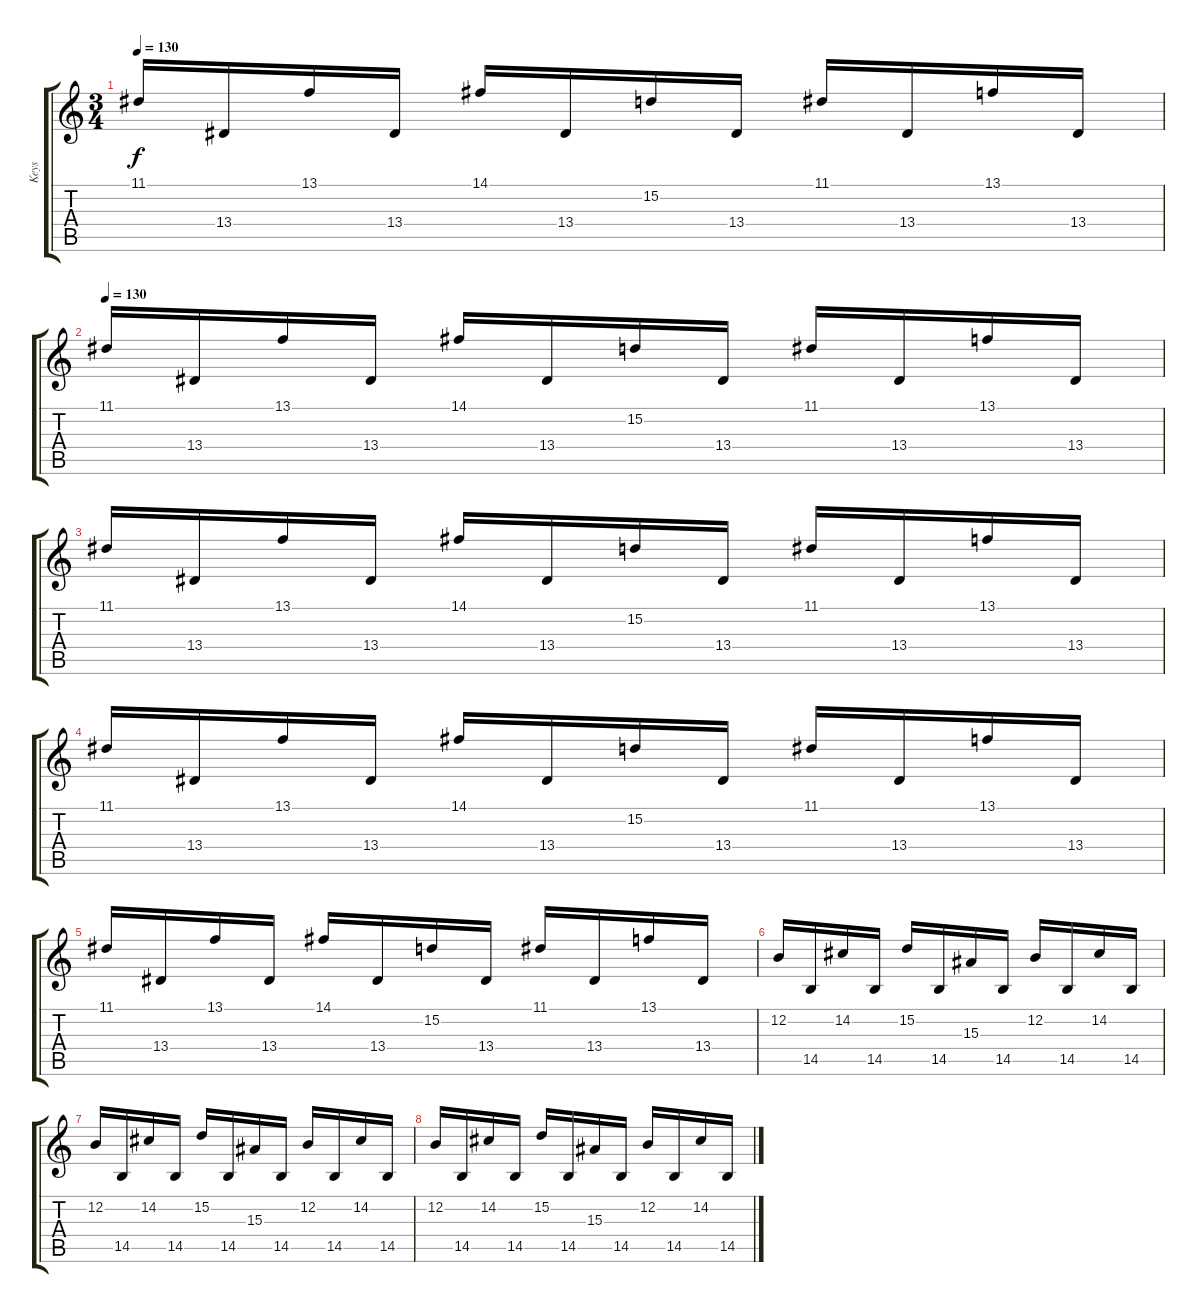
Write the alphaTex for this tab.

\track ("Keys" "Keys") {instrument pad1newage}
\staff {score tabs}
\tuning (E4 B3 G3 D3 A2 E2) {hide}
\ts (3 4)
\tempo 130
\clef g2
\ks c
11.1.16{dy f} 13.4.16 13.1.16 13.4.16 14.1.16 13.4.16 15.2.16 13.4.16 11.1.16 13.4.16 13.1.16 13.4.16 |
\tempo 130
11.1.16 13.4.16 13.1.16 13.4.16 14.1.16 13.4.16 15.2.16 13.4.16 11.1.16 13.4.16 13.1.16 13.4.16 |
11.1.16 13.4.16 13.1.16 13.4.16 14.1.16 13.4.16 15.2.16 13.4.16 11.1.16 13.4.16 13.1.16 13.4.16 |
11.1.16 13.4.16 13.1.16 13.4.16 14.1.16 13.4.16 15.2.16 13.4.16 11.1.16 13.4.16 13.1.16 13.4.16 |
11.1.16 13.4.16 13.1.16 13.4.16 14.1.16 13.4.16 15.2.16 13.4.16 11.1.16 13.4.16 13.1.16 13.4.16 |
12.2.16 14.5.16 14.2.16 14.5.16 15.2.16 14.5.16 15.3.16 14.5.16 12.2.16 14.5.16 14.2.16 14.5.16 |
12.2.16 14.5.16 14.2.16 14.5.16 15.2.16 14.5.16 15.3.16 14.5.16 12.2.16 14.5.16 14.2.16 14.5.16 |
12.2.16 14.5.16 14.2.16 14.5.16 15.2.16 14.5.16 15.3.16 14.5.16 12.2.16 14.5.16 14.2.16 14.5.16
